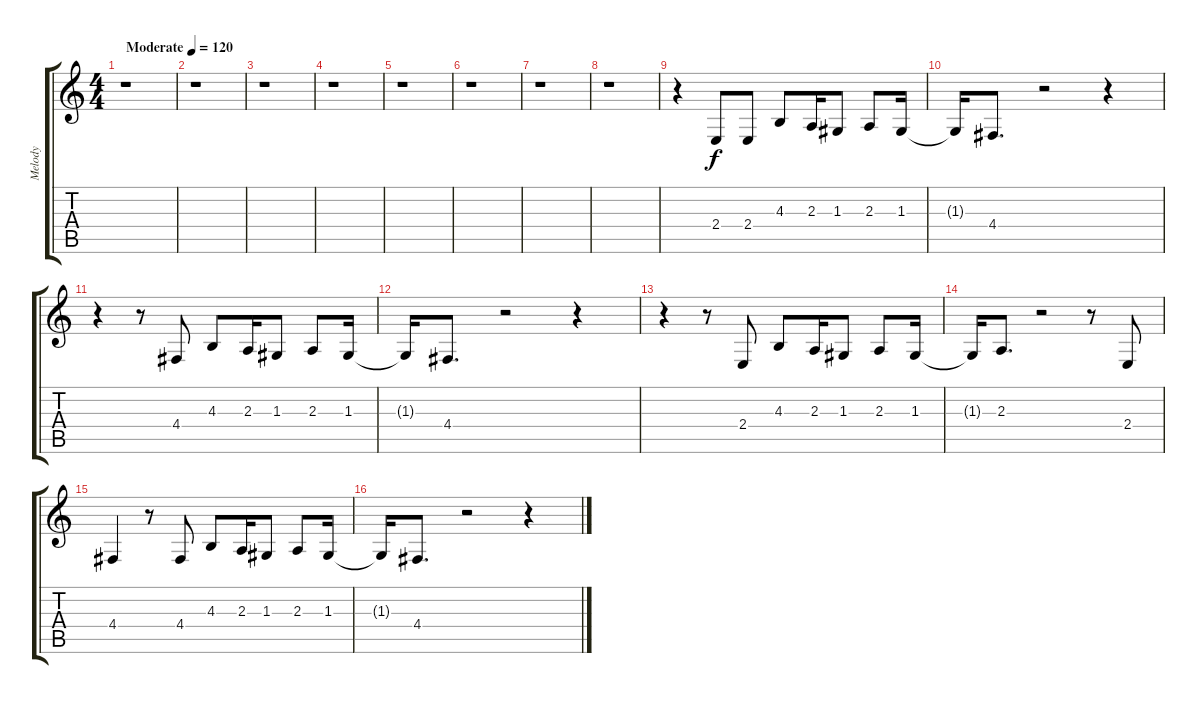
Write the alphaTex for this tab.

\track ("Melody" "Melody") {instrument flute}
\staff {score tabs}
\tuning (E4 B3 G3 D3 A2 E2) {hide}
\ts (4 4)
\tempo (120 "Moderate")
\clef g2
\ks c
r.1{dy f instrument flute} |
r.1 |
r.1 |
r.1 |
r.1 |
r.1 |
r.1 |
r.1 |
r.4 2.4.8 2.4.8 4.3.8 2.3.16 1.3.8 2.3.8 1.3.16 |
\section ("" "")
1.3{t}.16 4.4.8{d} r.2 r.4 |
r.4 r.8 4.4.8 4.3.8 2.3.16 1.3.8 2.3.8 1.3.16 |
1.3{t}.16 4.4.8{d} r.2 r.4 |
r.4 r.8 2.4.8 4.3.8 2.3.16 1.3.8 2.3.8 1.3.16 |
1.3{t}.16 2.3.8{d} r.2 r.8 2.4.8 |
4.4.4 r.8 4.4.8 4.3.8 2.3.16 1.3.8 2.3.8 1.3.16 |
1.3{t}.16 4.4.8{d} r.2 r.4
